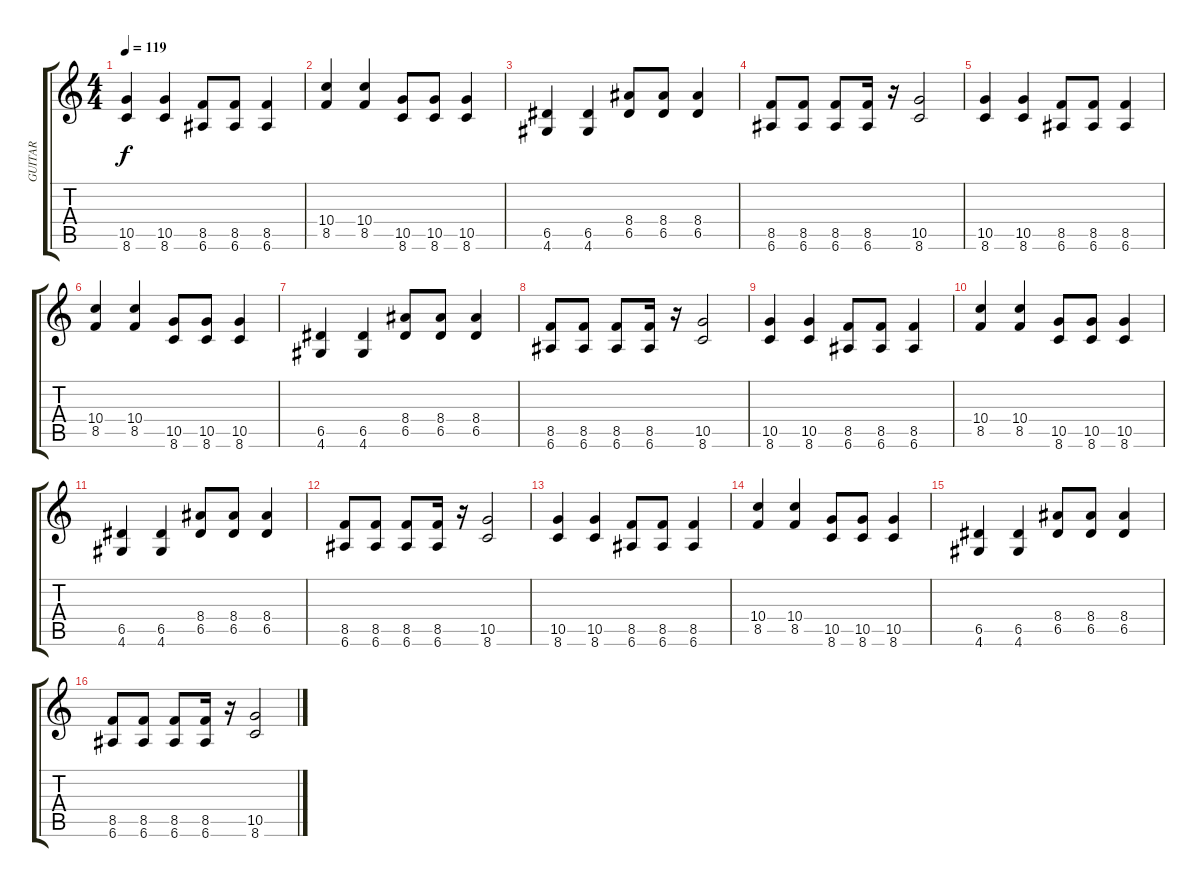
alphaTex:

\track ("GUITAR" "GUITAR") {instrument overdrivenguitar}
\staff {score tabs}
\tuning (E4 B3 G3 D3 A2 E2) {hide}
\ts (4 4)
\tempo 119
\clef g2
\ks c
(10.5 8.6).4{dy f instrument overdrivenguitar} (10.5 8.6).4 (8.5 6.6).8 (8.5 6.6).8 (8.5 6.6).4 |
(10.4 8.5).4 (10.4 8.5).4 (10.5 8.6).8 (10.5 8.6).8 (10.5 8.6).4 |
(6.5 4.6).4 (6.5 4.6).4 (8.4 6.5).8 (8.4 6.5).8 (8.4 6.5).4 |
(8.5 6.6).8 (8.5 6.6).8 (8.5 6.6).8 (8.5 6.6).16 r.16 (10.5 8.6).2 |
(10.5 8.6).4 (10.5 8.6).4 (8.5 6.6).8 (8.5 6.6).8 (8.5 6.6).4 |
(10.4 8.5).4 (10.4 8.5).4 (10.5 8.6).8 (10.5 8.6).8 (10.5 8.6).4 |
(6.5 4.6).4 (6.5 4.6).4 (8.4 6.5).8 (8.4 6.5).8 (8.4 6.5).4 |
(8.5 6.6).8 (8.5 6.6).8 (8.5 6.6).8 (8.5 6.6).16 r.16 (10.5 8.6).2 |
(10.5 8.6).4 (10.5 8.6).4 (8.5 6.6).8 (8.5 6.6).8 (8.5 6.6).4 |
(10.4 8.5).4 (10.4 8.5).4 (10.5 8.6).8 (10.5 8.6).8 (10.5 8.6).4 |
(6.5 4.6).4 (6.5 4.6).4 (8.4 6.5).8 (8.4 6.5).8 (8.4 6.5).4 |
(8.5 6.6).8 (8.5 6.6).8 (8.5 6.6).8 (8.5 6.6).16 r.16 (10.5 8.6).2 |
(10.5 8.6).4 (10.5 8.6).4 (8.5 6.6).8 (8.5 6.6).8 (8.5 6.6).4 |
(10.4 8.5).4 (10.4 8.5).4 (10.5 8.6).8 (10.5 8.6).8 (10.5 8.6).4 |
(6.5 4.6).4 (6.5 4.6).4 (8.4 6.5).8 (8.4 6.5).8 (8.4 6.5).4 |
(8.5 6.6).8 (8.5 6.6).8 (8.5 6.6).8 (8.5 6.6).16 r.16 (10.5 8.6).2
